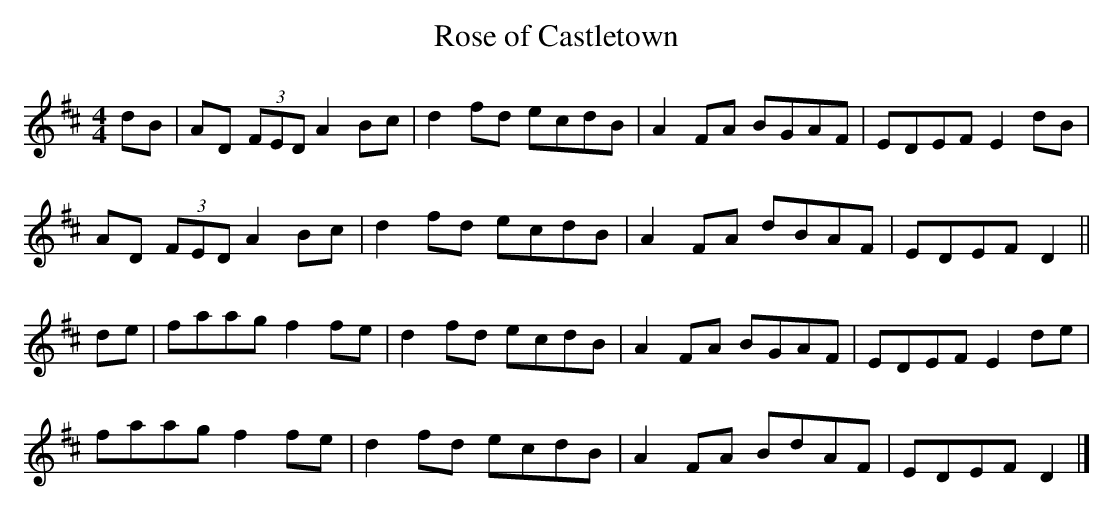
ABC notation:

X:1
T: Rose of Castletown
L: 1/8
M: 4/4
K: D
dB | AD (3FED A2 Bc | d2 fd ecdB | A2 FA BGAF | EDEF E2 dB |
AD (3FED A2 Bc | d2 fd ecdB | A2 FA dBAF | EDEF D2 ||
de | faag f2 fe | d2 fd ecdB | A2 FA BGAF | EDEF E2 de |
faag f2 fe | d2 fd ecdB | A2 FA BdAF | EDEF D2 |]
